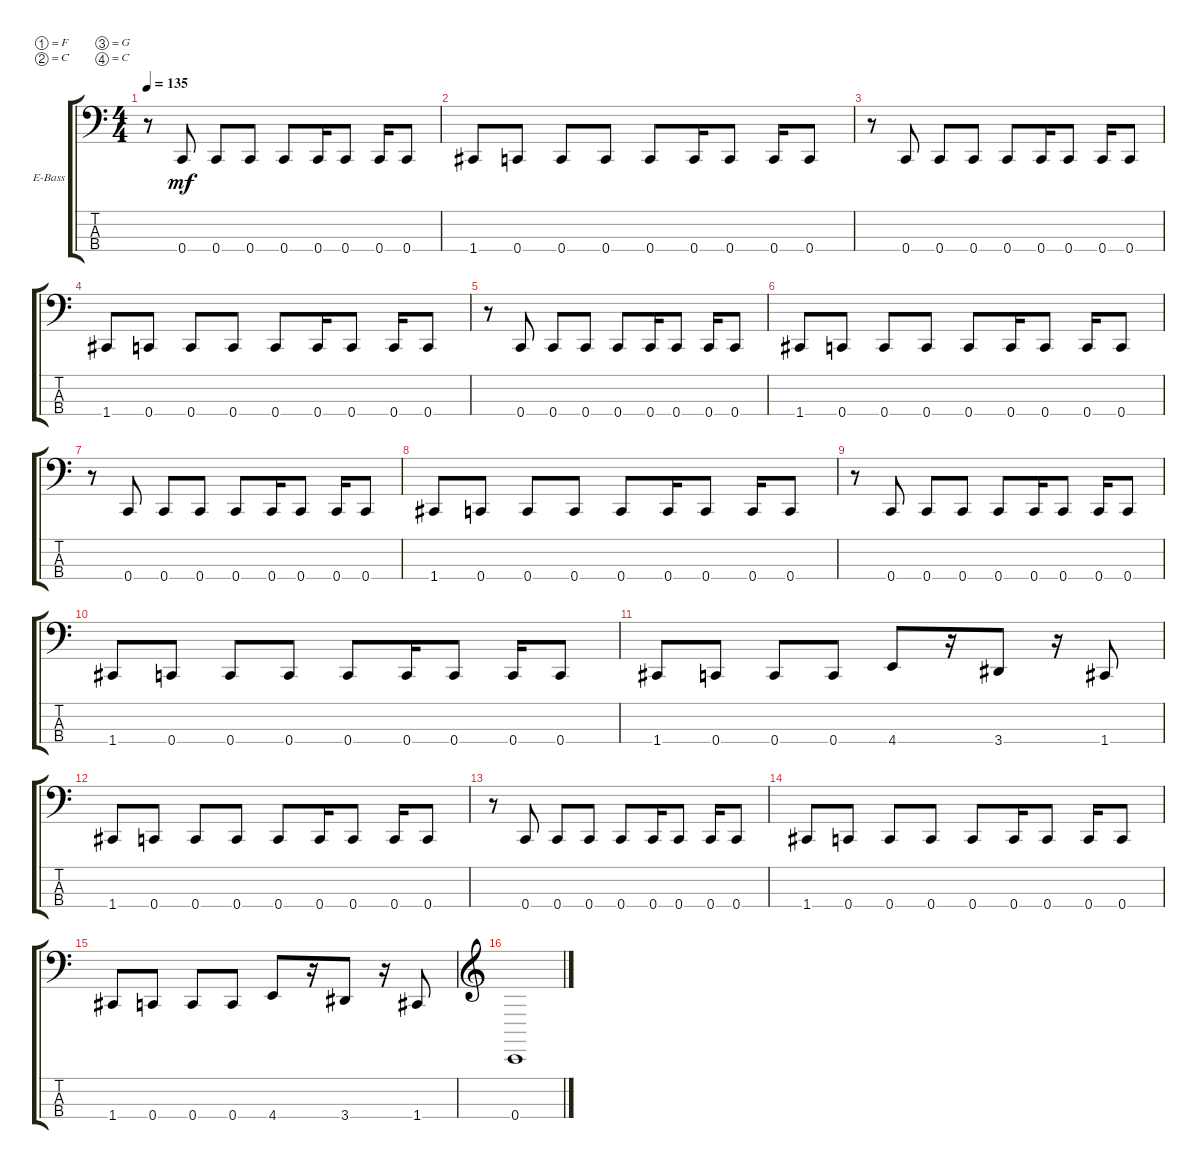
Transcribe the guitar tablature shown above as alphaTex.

\defaultSystemsLayout 4
\bracketExtendMode groupsimilarinstruments
\firstSystemTrackNameOrientation horizontal
\otherSystemsTrackNameOrientation horizontal
\track ("Electric Bass" "E-Bass") {instrument electricbassfinger}
\staff {score tabs}
\tuning (F2 C2 G1 C1)
\ts (4 4)
\tempo 135
\clef f4
\ks c
r.8{dy mf} 0.4.8 0.4.8 0.4.8 0.4.8 0.4.16 0.4.8 0.4.16 0.4.8 |
1.4.8 0.4.8 0.4.8 0.4.8 0.4.8 0.4.16 0.4.8 0.4.16 0.4.8 |
r.8 0.4.8 0.4.8 0.4.8 0.4.8 0.4.16 0.4.8 0.4.16 0.4.8 |
1.4.8 0.4.8 0.4.8 0.4.8 0.4.8 0.4.16 0.4.8 0.4.16 0.4.8 |
r.8 0.4.8 0.4.8 0.4.8 0.4.8 0.4.16 0.4.8 0.4.16 0.4.8 |
1.4.8 0.4.8 0.4.8 0.4.8 0.4.8 0.4.16 0.4.8 0.4.16 0.4.8 |
r.8 0.4.8 0.4.8 0.4.8 0.4.8 0.4.16 0.4.8 0.4.16 0.4.8 |
1.4.8 0.4.8 0.4.8 0.4.8 0.4.8 0.4.16 0.4.8 0.4.16 0.4.8 |
r.8 0.4.8 0.4.8 0.4.8 0.4.8 0.4.16 0.4.8 0.4.16 0.4.8 |
1.4.8 0.4.8 0.4.8 0.4.8 0.4.8 0.4.16 0.4.8 0.4.16 0.4.8 |
1.4.8 0.4.8 0.4.8 0.4.8 4.4.8 r.16 3.4.8 r.16 1.4.8 |
1.4.8 0.4.8 0.4.8 0.4.8 0.4.8 0.4.16 0.4.8 0.4.16 0.4.8 |
r.8 0.4.8 0.4.8 0.4.8 0.4.8 0.4.16 0.4.8 0.4.16 0.4.8 |
1.4.8 0.4.8 0.4.8 0.4.8 0.4.8 0.4.16 0.4.8 0.4.16 0.4.8 |
1.4.8 0.4.8 0.4.8 0.4.8 4.4.8 r.16 3.4.8 r.16 1.4.8 |
\clef g2
0.4.1
